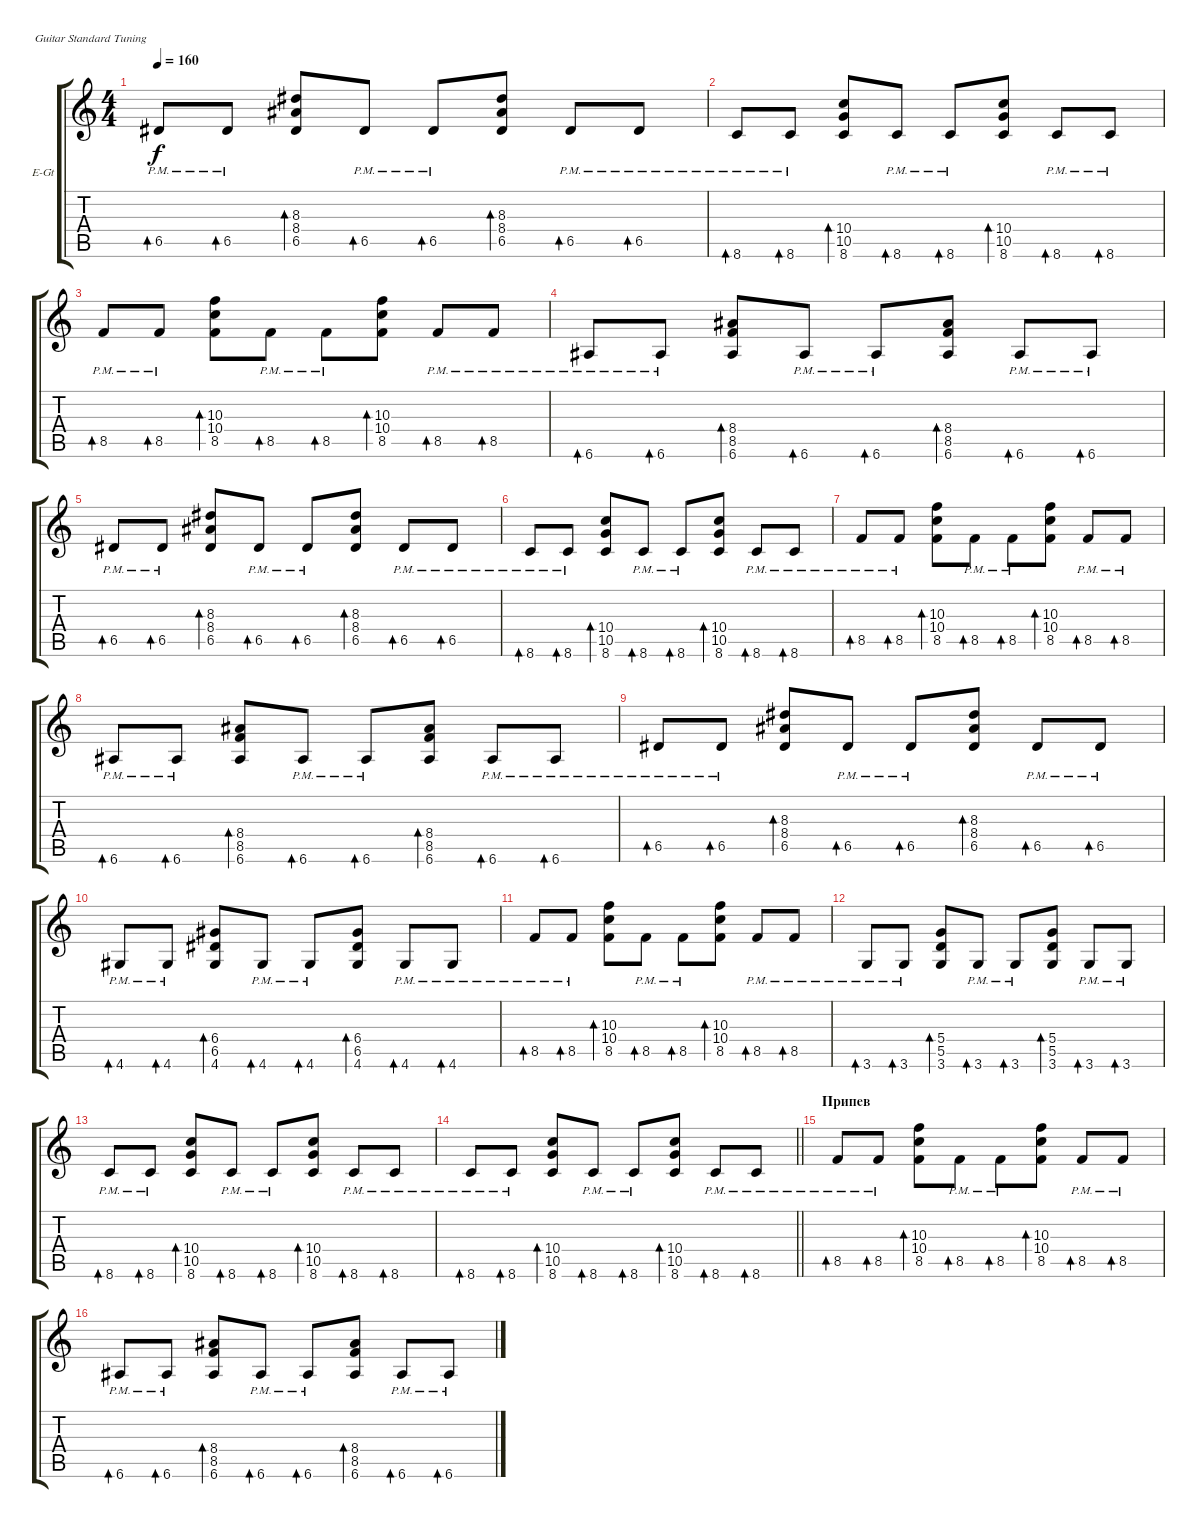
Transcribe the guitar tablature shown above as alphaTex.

\bracketExtendMode groupsimilarinstruments
\firstSystemTrackNameOrientation horizontal
\otherSystemsTrackNameOrientation horizontal
\track ("Гитара VI" "E-Gt") {instrument overdrivenguitar}
\staff {score tabs}
\tuning (E4 B3 G3 D3 A2 E2)
\ts (4 4)
\tempo 160
\clef g2
\ks c
6.5{pm}.8{bd 60 dy f} 6.5{pm}.8{bd 60} (8.3 8.4 6.5).8{bd 60} 6.5{pm}.8{bd 60} 6.5{pm}.8{bd 60} (8.3 8.4 6.5).8{bd 60} 6.5{pm}.8{bd 60} 6.5{pm}.8{bd 60} |
8.6{pm}.8{bd 60} 8.6{pm}.8{bd 60} (10.4 10.5 8.6).8{bd 60} 8.6{pm}.8{bd 60} 8.6{pm}.8{bd 60} (10.4 10.5 8.6).8{bd 60} 8.6{pm}.8{bd 60} 8.6{pm}.8{bd 60} |
8.5{pm}.8{bd 60} 8.5{pm}.8{bd 60} (10.3 10.4 8.5).8{bd 60} 8.5{pm}.8{bd 60} 8.5{pm}.8{bd 60} (10.3 10.4 8.5).8{bd 60} 8.5{pm}.8{bd 60} 8.5{pm}.8{bd 60} |
6.6{pm}.8{bd 60} 6.6{pm}.8{bd 60} (8.4 8.5 6.6).8{bd 60} 6.6{pm}.8{bd 60} 6.6{pm}.8{bd 60} (8.4 8.5 6.6).8{bd 60} 6.6{pm}.8{bd 60} 6.6{pm}.8{bd 60} |
6.5{pm}.8{bd 60} 6.5{pm}.8{bd 60} (8.3 8.4 6.5).8{bd 60} 6.5{pm}.8{bd 60} 6.5{pm}.8{bd 60} (8.3 8.4 6.5).8{bd 60} 6.5{pm}.8{bd 60} 6.5{pm}.8{bd 60} |
8.6{pm}.8{bd 60} 8.6{pm}.8{bd 60} (10.4 10.5 8.6).8{bd 60} 8.6{pm}.8{bd 60} 8.6{pm}.8{bd 60} (10.4 10.5 8.6).8{bd 60} 8.6{pm}.8{bd 60} 8.6{pm}.8{bd 60} |
8.5{pm}.8{bd 60} 8.5{pm}.8{bd 60} (10.3 10.4 8.5).8{bd 60} 8.5{pm}.8{bd 60} 8.5{pm}.8{bd 60} (10.3 10.4 8.5).8{bd 60} 8.5{pm}.8{bd 60} 8.5{pm}.8{bd 60} |
6.6{pm}.8{bd 60} 6.6{pm}.8{bd 60} (8.4 8.5 6.6).8{bd 60} 6.6{pm}.8{bd 60} 6.6{pm}.8{bd 60} (8.4 8.5 6.6).8{bd 60} 6.6{pm}.8{bd 60} 6.6{pm}.8{bd 60} |
6.5{pm}.8{bd 60} 6.5{pm}.8{bd 60} (8.3 8.4 6.5).8{bd 60} 6.5{pm}.8{bd 60} 6.5{pm}.8{bd 60} (8.3 8.4 6.5).8{bd 60} 6.5{pm}.8{bd 60} 6.5{pm}.8{bd 60} |
4.6{pm}.8{bd 60} 4.6{pm}.8{bd 60} (6.4 6.5 4.6).8{bd 60} 4.6{pm}.8{bd 60} 4.6{pm}.8{bd 60} (6.4 6.5 4.6).8{bd 60} 4.6{pm}.8{bd 60} 4.6{pm}.8{bd 60} |
8.5{pm}.8{bd 60} 8.5{pm}.8{bd 60} (10.3 10.4 8.5).8{bd 60} 8.5{pm}.8{bd 60} 8.5{pm}.8{bd 60} (10.3 10.4 8.5).8{bd 60} 8.5{pm}.8{bd 60} 8.5{pm}.8{bd 60} |
3.6{pm}.8{bd 60} 3.6{pm}.8{bd 60} (5.4 5.5 3.6).8{bd 60} 3.6{pm}.8{bd 60} 3.6{pm}.8{bd 60} (5.4 5.5 3.6).8{bd 60} 3.6{pm}.8{bd 60} 3.6{pm}.8{bd 60} |
8.6{pm}.8{bd 60} 8.6{pm}.8{bd 60} (10.4 10.5 8.6).8{bd 60} 8.6{pm}.8{bd 60} 8.6{pm}.8{bd 60} (10.4 10.5 8.6).8{bd 60} 8.6{pm}.8{bd 60} 8.6{pm}.8{bd 60} |
\barLineRight lightlight
8.6{pm}.8{bd 60} 8.6{pm}.8{bd 60} (10.4 10.5 8.6).8{bd 60} 8.6{pm}.8{bd 60} 8.6{pm}.8{bd 60} (10.4 10.5 8.6).8{bd 60} 8.6{pm}.8{bd 60} 8.6{pm}.8{bd 60} |
\section ("" "Припев")
8.5{pm}.8{bd 60} 8.5{pm}.8{bd 60} (10.3 10.4 8.5).8{bd 60} 8.5{pm}.8{bd 60} 8.5{pm}.8{bd 60} (10.3 10.4 8.5).8{bd 60} 8.5{pm}.8{bd 60} 8.5{pm}.8{bd 60} |
6.6{pm}.8{bd 60} 6.6{pm}.8{bd 60} (8.4 8.5 6.6).8{bd 60} 6.6{pm}.8{bd 60} 6.6{pm}.8{bd 60} (8.4 8.5 6.6).8{bd 60} 6.6{pm}.8{bd 60} 6.6{pm}.8{bd 60}
